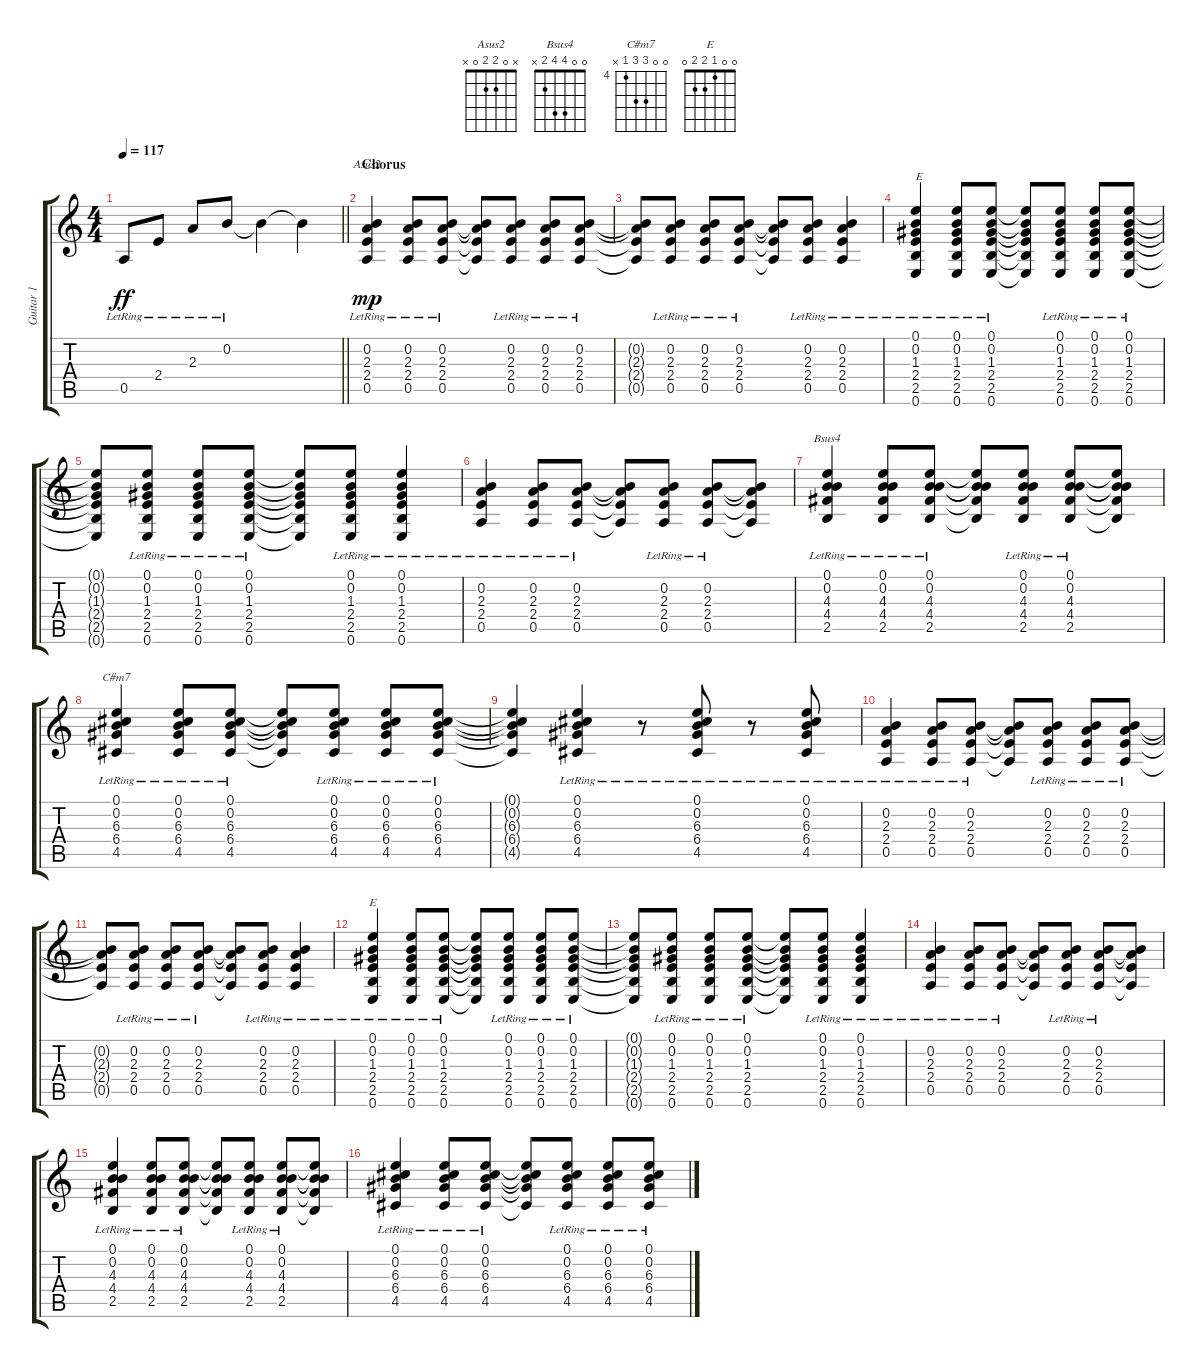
\track ("Guitar 1" "Guitar 1") {instrument electricguitarclean}
\staff {score tabs}
\tuning (E4 B3 G3 D3 A2 E2) {hide}
\chord ("Asus2" x 0 2 2 0 x)
\chord ("Bsus4" 0 0 4 4 2 x)
\chord ("C#m7" 0 0 6 6 4 x) {firstfret 4}
\chord ("E" 0 0 1 2 2 0)
\ts (4 4)
\tempo 117
\clef g2
\barLineRight lightlight
\ks c
0.5{lr}.8{dy ff} 2.4{lr}.8 2.3{lr}.8 0.2{lr}.8 0.2{t}.4 0.2{t}.4 |
\section ("" "Chorus")
(0.2{lr} 2.3{lr} 2.4{lr} 0.5{lr}).4{ch "Asus2" dy mp} (0.2{lr} 2.3{lr} 2.4{lr} 0.5{lr}).8 (0.2{lr} 2.3{lr} 2.4{lr} 0.5{lr}).8 (0.2{t} 2.3{t} 2.4{t} 0.5{t}).8 (0.2{lr} 2.3{lr} 2.4{lr} 0.5{lr}).8 (0.2{lr} 2.3{lr} 2.4{lr} 0.5{lr}).8 (0.2{lr} 2.3{lr} 2.4{lr} 0.5{lr}).8 |
(0.2{t} 2.3{t} 2.4{t} 0.5{t}).8 (0.2{lr} 2.3{lr} 2.4{lr} 0.5{lr}).8 (0.2{lr} 2.3{lr} 2.4{lr} 0.5{lr}).8 (0.2{lr} 2.3{lr} 2.4{lr} 0.5{lr}).8 (0.2{t} 2.3{t} 2.4{t} 0.5{t}).8 (0.2{lr} 2.3{lr} 2.4{lr} 0.5{lr}).8 (0.2{lr} 2.3{lr} 2.4{lr} 0.5{lr}).4 |
(0.1{lr} 0.2{lr} 1.3{lr} 2.4{lr} 2.5{lr} 0.6{lr}).4{txt "E"} (0.1{lr} 0.2{lr} 1.3{lr} 2.4{lr} 2.5{lr} 0.6{lr}).8 (0.1{lr} 0.2{lr} 1.3{lr} 2.4{lr} 2.5{lr} 0.6{lr}).8 (0.1{t} 0.2{t} 1.3{t} 2.4{t} 2.5{t} 0.6{t}).8 (0.1{lr} 0.2{lr} 1.3{lr} 2.4{lr} 2.5{lr} 0.6{lr}).8 (0.1{lr} 0.2{lr} 1.3{lr} 2.4{lr} 2.5{lr} 0.6{lr}).8 (0.1{lr} 0.2{lr} 1.3{lr} 2.4{lr} 2.5{lr} 0.6{lr}).8 |
(0.1{t} 0.2{t} 1.3{t} 2.4{t} 2.5{t} 0.6{t}).8 (0.1{lr} 0.2{lr} 1.3{lr} 2.4{lr} 2.5{lr} 0.6{lr}).8 (0.1{lr} 0.2{lr} 1.3{lr} 2.4{lr} 2.5{lr} 0.6{lr}).8 (0.1{lr} 0.2{lr} 1.3{lr} 2.4{lr} 2.5{lr} 0.6{lr}).8 (0.1{t} 0.2{t} 1.3{t} 2.4{t} 2.5{t} 0.6{t}).8 (0.1{lr} 0.2{lr} 1.3{lr} 2.4{lr} 2.5{lr} 0.6{lr}).8 (0.1{lr} 0.2{lr} 1.3{lr} 2.4{lr} 2.5{lr} 0.6{lr}).4 |
(0.2{lr} 2.3{lr} 2.4{lr} 0.5{lr}).4 (0.2{lr} 2.3{lr} 2.4{lr} 0.5{lr}).8 (0.2{lr} 2.3{lr} 2.4{lr} 0.5{lr}).8 (0.2{t} 2.3{t} 2.4{t} 0.5{t}).8 (0.2{lr} 2.3{lr} 2.4{lr} 0.5{lr}).8 (0.2{lr} 2.3{lr} 2.4{lr} 0.5{lr}).8 (0.2{t} 2.3{t} 2.4{t} 0.5{t}).8 |
(0.1{lr} 0.2{lr} 4.3{lr} 4.4{lr} 2.5{lr}).4{ch "Bsus4"} (0.1{lr} 0.2{lr} 4.3{lr} 4.4{lr} 2.5{lr}).8 (0.1{lr} 0.2{lr} 4.3{lr} 4.4{lr} 2.5{lr}).8 (0.1{t} 0.2{t} 4.3{t} 4.4{t} 2.5{t}).8 (0.1{lr} 0.2{lr} 4.3{lr} 4.4{lr} 2.5{lr}).8 (0.1{lr} 0.2{lr} 4.3{lr} 4.4{lr} 2.5{lr}).8 (0.1{t} 0.2{t} 4.3{t} 4.4{t} 2.5{t}).8 |
(0.1{lr} 0.2{lr} 6.3{lr} 6.4{lr} 4.5{lr}).4{ch "C#m7"} (0.1{lr} 0.2{lr} 6.3{lr} 6.4{lr} 4.5{lr}).8 (0.1{lr} 0.2{lr} 6.3{lr} 6.4{lr} 4.5{lr}).8 (0.1{t} 0.2{t} 6.3{t} 6.4{t} 4.5{t}).8 (0.1{lr} 0.2{lr} 6.3{lr} 6.4{lr} 4.5{lr}).8 (0.1{lr} 0.2{lr} 6.3{lr} 6.4{lr} 4.5{lr}).8 (0.1{lr} 0.2{lr} 6.3{lr} 6.4{lr} 4.5{lr}).8 |
(0.1{t} 0.2{t} 6.3{t} 6.4{t} 4.5{t}).4 (0.1{lr} 0.2{lr} 6.3{lr} 6.4{lr} 4.5{lr}).4 r.8 (0.1{lr} 0.2{lr} 6.3{lr} 6.4{lr} 4.5{lr}).8 r.8 (0.1{lr} 0.2{lr} 6.3{lr} 6.4{lr} 4.5{lr}).8 |
(0.2{lr} 2.3{lr} 2.4{lr} 0.5{lr}).4 (0.2{lr} 2.3{lr} 2.4{lr} 0.5{lr}).8 (0.2{lr} 2.3{lr} 2.4{lr} 0.5{lr}).8 (0.2{t} 2.3{t} 2.4{t} 0.5{t}).8 (0.2{lr} 2.3{lr} 2.4{lr} 0.5{lr}).8 (0.2{lr} 2.3{lr} 2.4{lr} 0.5{lr}).8 (0.2{lr} 2.3{lr} 2.4{lr} 0.5{lr}).8 |
(0.2{t} 2.3{t} 2.4{t} 0.5{t}).8 (0.2{lr} 2.3{lr} 2.4{lr} 0.5{lr}).8 (0.2{lr} 2.3{lr} 2.4{lr} 0.5{lr}).8 (0.2{lr} 2.3{lr} 2.4{lr} 0.5{lr}).8 (0.2{t} 2.3{t} 2.4{t} 0.5{t}).8 (0.2{lr} 2.3{lr} 2.4{lr} 0.5{lr}).8 (0.2{lr} 2.3{lr} 2.4{lr} 0.5{lr}).4 |
(0.1{lr} 0.2{lr} 1.3{lr} 2.4{lr} 2.5{lr} 0.6{lr}).4{ch "E"} (0.1{lr} 0.2{lr} 1.3{lr} 2.4{lr} 2.5{lr} 0.6{lr}).8 (0.1{lr} 0.2{lr} 1.3{lr} 2.4{lr} 2.5{lr} 0.6{lr}).8 (0.1{t} 0.2{t} 1.3{t} 2.4{t} 2.5{t} 0.6{t}).8 (0.1{lr} 0.2{lr} 1.3{lr} 2.4{lr} 2.5{lr} 0.6{lr}).8 (0.1{lr} 0.2{lr} 1.3{lr} 2.4{lr} 2.5{lr} 0.6{lr}).8 (0.1{lr} 0.2{lr} 1.3{lr} 2.4{lr} 2.5{lr} 0.6{lr}).8 |
(0.1{t} 0.2{t} 1.3{t} 2.4{t} 2.5{t} 0.6{t}).8 (0.1{lr} 0.2{lr} 1.3{lr} 2.4{lr} 2.5{lr} 0.6{lr}).8 (0.1{lr} 0.2{lr} 1.3{lr} 2.4{lr} 2.5{lr} 0.6{lr}).8 (0.1{lr} 0.2{lr} 1.3{lr} 2.4{lr} 2.5{lr} 0.6{lr}).8 (0.1{t} 0.2{t} 1.3{t} 2.4{t} 2.5{t} 0.6{t}).8 (0.1{lr} 0.2{lr} 1.3{lr} 2.4{lr} 2.5{lr} 0.6{lr}).8 (0.1{lr} 0.2{lr} 1.3{lr} 2.4{lr} 2.5{lr} 0.6{lr}).4 |
(0.2{lr} 2.3{lr} 2.4{lr} 0.5{lr}).4 (0.2{lr} 2.3{lr} 2.4{lr} 0.5{lr}).8 (0.2{lr} 2.3{lr} 2.4{lr} 0.5{lr}).8 (0.2{t} 2.3{t} 2.4{t} 0.5{t}).8 (0.2{lr} 2.3{lr} 2.4{lr} 0.5{lr}).8 (0.2{lr} 2.3{lr} 2.4{lr} 0.5{lr}).8 (0.2{t} 2.3{t} 2.4{t} 0.5{t}).8 |
(0.1{lr} 0.2{lr} 4.3{lr} 4.4{lr} 2.5{lr}).4 (0.1{lr} 0.2{lr} 4.3{lr} 4.4{lr} 2.5{lr}).8 (0.1{lr} 0.2{lr} 4.3{lr} 4.4{lr} 2.5{lr}).8 (0.1{t} 0.2{t} 4.3{t} 4.4{t} 2.5{t}).8 (0.1{lr} 0.2{lr} 4.3{lr} 4.4{lr} 2.5{lr}).8 (0.1{lr} 0.2{lr} 4.3{lr} 4.4{lr} 2.5{lr}).8 (0.1{t} 0.2{t} 4.3{t} 4.4{t} 2.5{t}).8 |
(0.1{lr} 0.2{lr} 6.3{lr} 6.4{lr} 4.5{lr}).4 (0.1{lr} 0.2{lr} 6.3{lr} 6.4{lr} 4.5{lr}).8 (0.1{lr} 0.2{lr} 6.3{lr} 6.4{lr} 4.5{lr}).8 (0.1{t} 0.2{t} 6.3{t} 6.4{t} 4.5{t}).8 (0.1{lr} 0.2{lr} 6.3{lr} 6.4{lr} 4.5{lr}).8 (0.1{lr} 0.2{lr} 6.3{lr} 6.4{lr} 4.5{lr}).8 (0.1{lr} 0.2{lr} 6.3{lr} 6.4{lr} 4.5{lr}).8
